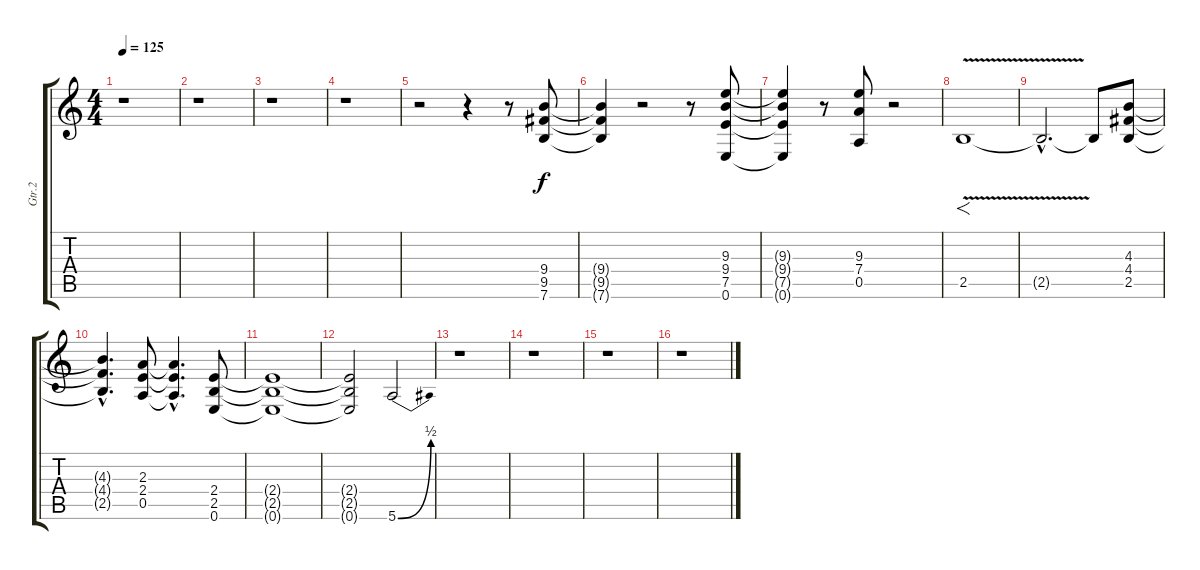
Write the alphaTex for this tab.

\track ("Gtr.2" "Gtr.2") {instrument overdrivenguitar}
\staff {score tabs}
\tuning (E4 B3 G3 D3 A2 E2) {hide}
\ts (4 4)
\tempo 125
\clef g2
\ks c
r.1{dy f instrument overdrivenguitar} |
r.1 |
r.1 |
r.1 |
r.2 r.4 r.8 (9.4 9.5 7.6).8 |
(9.4{t} 9.5{t} 7.6{t}).4 r.2 r.8 (9.3 9.4 7.5 0.6).8 |
(9.3{t} 9.4{t} 7.5{t} 0.6{t}).4 r.8 (9.3 7.4 0.5).8 r.2 |
2.5{v}.1{f} |
2.5{hac t}.2{d} 2.5{t}.8 (4.3 4.4 2.5).8 |
(4.3{hac t} 4.4{hac t} 2.5{hac t}).4{d} (2.3 2.4 0.5).8 (2.3{hac t} 2.4{hac t} 0.5{hac t}).4{d} (2.4 2.5 0.6).8 |
(2.4{t} 2.5{t} 0.6{t}).1 |
(2.4{t} 2.5{t} 0.6{t}).2 5.6{be (bend 0 0 60 2)}.2 |
r.1 |
r.1 |
r.1 |
r.1
